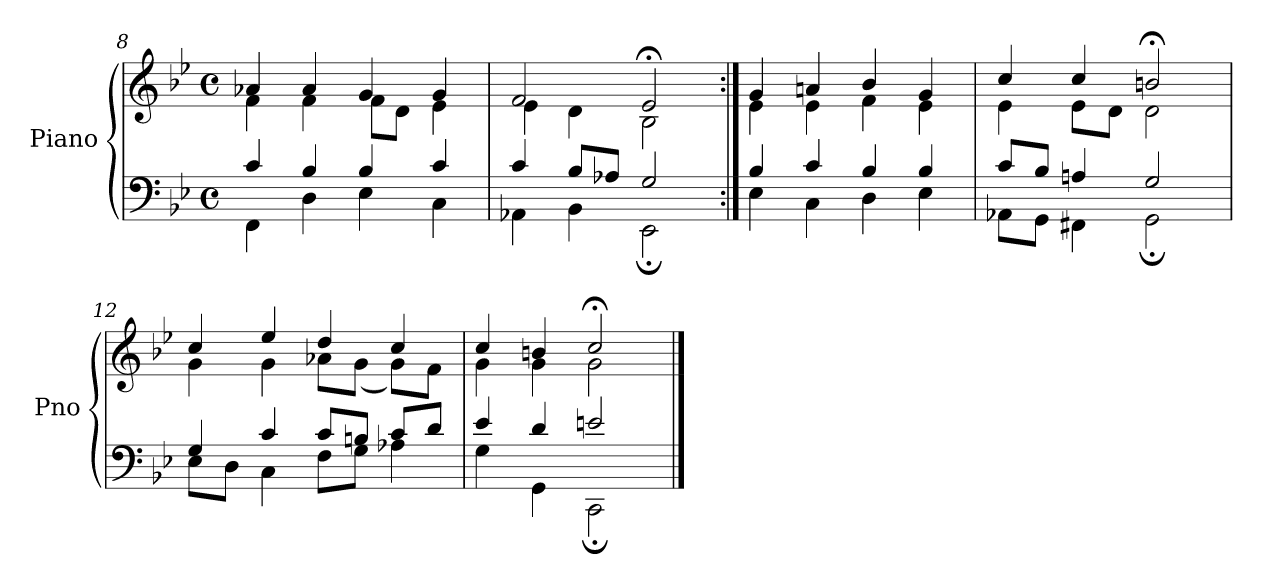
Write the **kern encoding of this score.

**kern	**kern
*part1	*part1
*staff2	*staff1
*I"Piano	*
*I'Pno	*
*clefF4	*clefG2
*k[b-e-]	*k[b-e-]
*M4/4	*M4/4
*met(c)	*met(c)
=8	=8
*^	*^
4c/	4FF\	4a-X/	4f\
4B-/	4D\	4a-/	4f\
4B-/	4E-\	4g/	8f\L
.	.	.	8d\J
4c/	4C\	4g/	4e-\
=9	=9	=9	=9
4c/	4AA-X\	2f/	4e-\
8B-/L	4BB-\	.	4d\
8A-X/J	.	.	.
2G/	2EE-;\	2e-;</	2B-\
=10:|!	=10:|!	=10:|!	=10:|!
4B-/	4E-\	4g/	4e-\
4c/	4C\	4an/	4e-\
4B-/	4D\	4b-/	4f\
4B-/	4E-\	4g/	4e-\
=11	=11	=11	=11
8c/L	8AA-X\L	4cc/	4e-\
8B-/J	8GG\J	.	.
4An/	4FF#X\	4cc/	8e-\L
.	.	.	8d\J
2G/	2GG;\	2bn;</	2d\
=12	=12	=12	=12
4G/	8E-\L	4cc/	4g\
.	8D\J	.	.
4c/	4C\	4ee-/	4g\
8c/L	8F\L	4dd/	8a-X\L
8Bn/J	8G\J	.	(<8g\J
8c/L	4A-X\	4cc/	8g\L)
8d/J	.	.	8f\J
=13	=13	=13	=13
4e-/	4G\	4cc/	4g\
4d/	4GG\	4bn/	4g\
2en/	2CC;\	2cc;</	2g\
*v	*v	*	*
*	*v	*v
==	==
*-	*-
